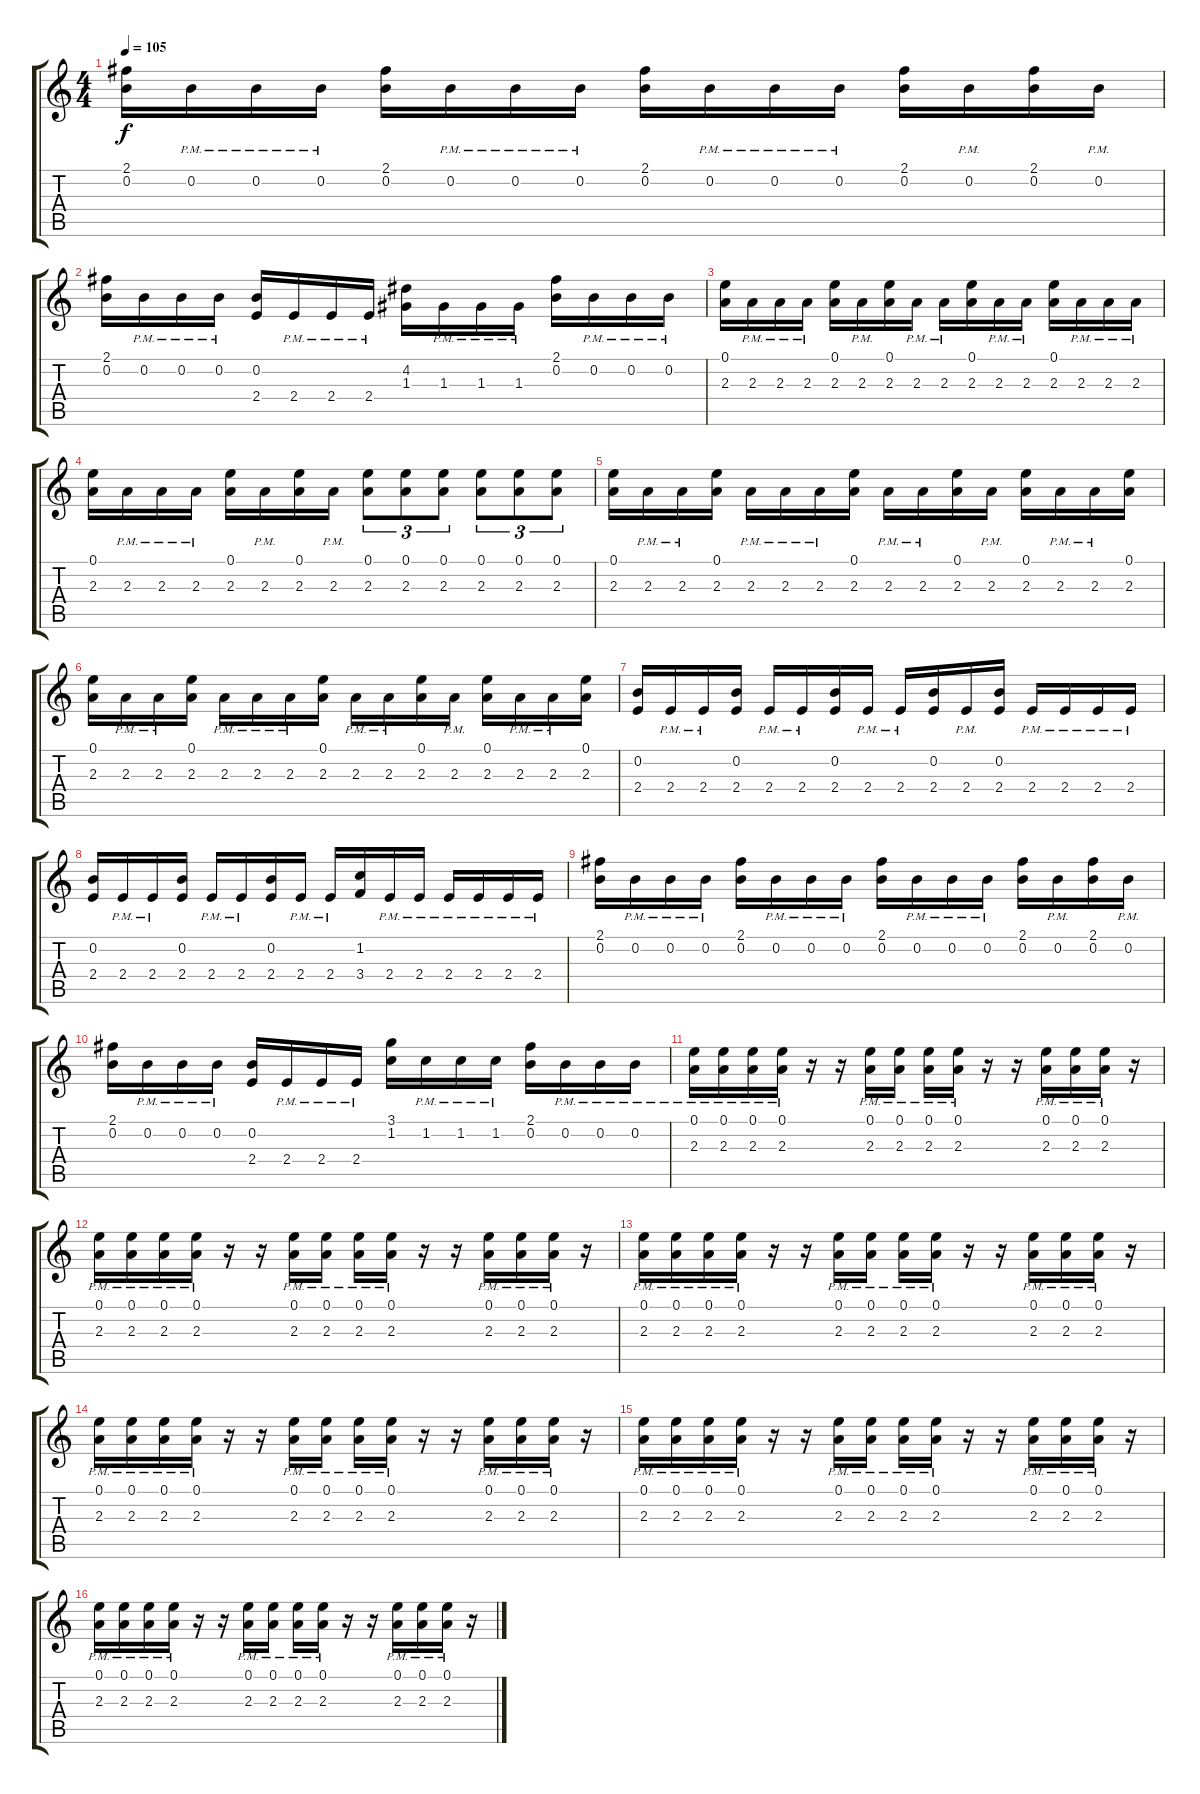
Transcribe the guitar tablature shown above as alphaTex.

\track "" {instrument distortionguitar}
\staff {score tabs}
\tuning (E4 B3 G3 D3 A2 E2) {hide}
\ts (4 4)
\tempo 105
\clef g2
\ks c
(2.1 0.2).16{dy f} 0.2{pm}.16 0.2{pm}.16 0.2{pm}.16 (2.1 0.2).16 0.2{pm}.16 0.2{pm}.16 0.2{pm}.16 (2.1 0.2).16 0.2{pm}.16 0.2{pm}.16 0.2{pm}.16 (2.1 0.2).16 0.2{pm}.16 (2.1 0.2).16 0.2{pm}.16 |
(2.1 0.2).16 0.2{pm}.16 0.2{pm}.16 0.2{pm}.16 (0.2 2.4).16 2.4{pm}.16 2.4{pm}.16 2.4{pm}.16 (4.2 1.3).16 1.3{pm}.16 1.3{pm}.16 1.3{pm}.16 (2.1 0.2).16 0.2{pm}.16 0.2{pm}.16 0.2{pm}.16 |
(0.1 2.3).16 2.3{pm}.16 2.3{pm}.16 2.3{pm}.16 (0.1 2.3).16 2.3{pm}.16 (0.1 2.3).16 2.3{pm}.16 2.3{pm}.16 (0.1 2.3).16 2.3{pm}.16 2.3{pm}.16 (0.1 2.3).16 2.3{pm}.16 2.3{pm}.16 2.3{pm}.16 |
(0.1 2.3).16 2.3{pm}.16 2.3{pm}.16 2.3{pm}.16 (0.1 2.3).16 2.3{pm}.16 (0.1 2.3).16 2.3{pm}.16 (0.1 2.3).8{tu (3 2)} (0.1 2.3).8{tu (3 2)} (0.1 2.3).8{tu (3 2)} (0.1 2.3).8{tu (3 2)} (0.1 2.3).8{tu (3 2)} (0.1 2.3).8{tu (3 2)} |
(0.1 2.3).16 2.3{pm}.16 2.3{pm}.16 (0.1 2.3).16 2.3{pm}.16 2.3{pm}.16 2.3{pm}.16 (0.1 2.3).16 2.3{pm}.16 2.3{pm}.16 (0.1 2.3).16 2.3{pm}.16 (0.1 2.3).16 2.3{pm}.16 2.3{pm}.16 (0.1 2.3).16 |
(0.1 2.3).16 2.3{pm}.16 2.3{pm}.16 (0.1 2.3).16 2.3{pm}.16 2.3{pm}.16 2.3{pm}.16 (0.1 2.3).16 2.3{pm}.16 2.3{pm}.16 (0.1 2.3).16 2.3{pm}.16 (0.1 2.3).16 2.3{pm}.16 2.3{pm}.16 (0.1 2.3).16 |
(0.2 2.4).16 2.4{pm}.16 2.4{pm}.16 (0.2 2.4).16 2.4{pm}.16 2.4{pm}.16 (0.2 2.4).16 2.4{pm}.16 2.4{pm}.16 (0.2 2.4).16 2.4{pm}.16 (0.2 2.4).16 2.4{pm}.16 2.4{pm}.16 2.4{pm}.16 2.4{pm}.16 |
(0.2 2.4).16 2.4{pm}.16 2.4{pm}.16 (0.2 2.4).16 2.4{pm}.16 2.4{pm}.16 (0.2 2.4).16 2.4{pm}.16 2.4{pm}.16 (1.2 3.4).16 2.4{pm}.16 2.4{pm}.16 2.4{pm}.16 2.4{pm}.16 2.4{pm}.16 2.4{pm}.16 |
(2.1 0.2).16 0.2{pm}.16 0.2{pm}.16 0.2{pm}.16 (2.1 0.2).16 0.2{pm}.16 0.2{pm}.16 0.2{pm}.16 (2.1 0.2).16 0.2{pm}.16 0.2{pm}.16 0.2{pm}.16 (2.1 0.2).16 0.2{pm}.16 (2.1 0.2).16 0.2{pm}.16 |
(2.1 0.2).16 0.2{pm}.16 0.2{pm}.16 0.2{pm}.16 (0.2 2.4).16 2.4{pm}.16 2.4{pm}.16 2.4{pm}.16 (3.1 1.2).16 1.2{pm}.16 1.2{pm}.16 1.2{pm}.16 (2.1 0.2).16 0.2{pm}.16 0.2{pm}.16 0.2{pm}.16 |
(0.1{pm} 2.3{pm}).16 (0.1{pm} 2.3{pm}).16 (0.1{pm} 2.3{pm}).16 (0.1{pm} 2.3{pm}).16 r.16 r.16 (0.1{pm} 2.3{pm}).16 (0.1{pm} 2.3{pm}).16 (0.1{pm} 2.3{pm}).16 (0.1{pm} 2.3{pm}).16 r.16 r.16 (0.1{pm} 2.3{pm}).16 (0.1{pm} 2.3{pm}).16 (0.1{pm} 2.3{pm}).16 r.16 |
(0.1{pm} 2.3{pm}).16 (0.1{pm} 2.3{pm}).16 (0.1{pm} 2.3{pm}).16 (0.1{pm} 2.3{pm}).16 r.16 r.16 (0.1{pm} 2.3{pm}).16 (0.1{pm} 2.3{pm}).16 (0.1{pm} 2.3{pm}).16 (0.1{pm} 2.3{pm}).16 r.16 r.16 (0.1{pm} 2.3{pm}).16 (0.1{pm} 2.3{pm}).16 (0.1{pm} 2.3{pm}).16 r.16 |
(0.1{pm} 2.3{pm}).16 (0.1{pm} 2.3{pm}).16 (0.1{pm} 2.3{pm}).16 (0.1{pm} 2.3{pm}).16 r.16 r.16 (0.1{pm} 2.3{pm}).16 (0.1{pm} 2.3{pm}).16 (0.1{pm} 2.3{pm}).16 (0.1{pm} 2.3{pm}).16 r.16 r.16 (0.1{pm} 2.3{pm}).16 (0.1{pm} 2.3{pm}).16 (0.1{pm} 2.3{pm}).16 r.16 |
(0.1{pm} 2.3{pm}).16 (0.1{pm} 2.3{pm}).16 (0.1{pm} 2.3{pm}).16 (0.1{pm} 2.3{pm}).16 r.16 r.16 (0.1{pm} 2.3{pm}).16 (0.1{pm} 2.3{pm}).16 (0.1{pm} 2.3{pm}).16 (0.1{pm} 2.3{pm}).16 r.16 r.16 (0.1{pm} 2.3{pm}).16 (0.1{pm} 2.3{pm}).16 (0.1{pm} 2.3{pm}).16 r.16 |
(0.1{pm} 2.3{pm}).16 (0.1{pm} 2.3{pm}).16 (0.1{pm} 2.3{pm}).16 (0.1{pm} 2.3{pm}).16 r.16 r.16 (0.1{pm} 2.3{pm}).16 (0.1{pm} 2.3{pm}).16 (0.1{pm} 2.3{pm}).16 (0.1{pm} 2.3{pm}).16 r.16 r.16 (0.1{pm} 2.3{pm}).16 (0.1{pm} 2.3{pm}).16 (0.1{pm} 2.3{pm}).16 r.16 |
(0.1{pm} 2.3{pm}).16 (0.1{pm} 2.3{pm}).16 (0.1{pm} 2.3{pm}).16 (0.1{pm} 2.3{pm}).16 r.16 r.16 (0.1{pm} 2.3{pm}).16 (0.1{pm} 2.3{pm}).16 (0.1{pm} 2.3{pm}).16 (0.1{pm} 2.3{pm}).16 r.16 r.16 (0.1{pm} 2.3{pm}).16 (0.1{pm} 2.3{pm}).16 (0.1{pm} 2.3{pm}).16 r.16
